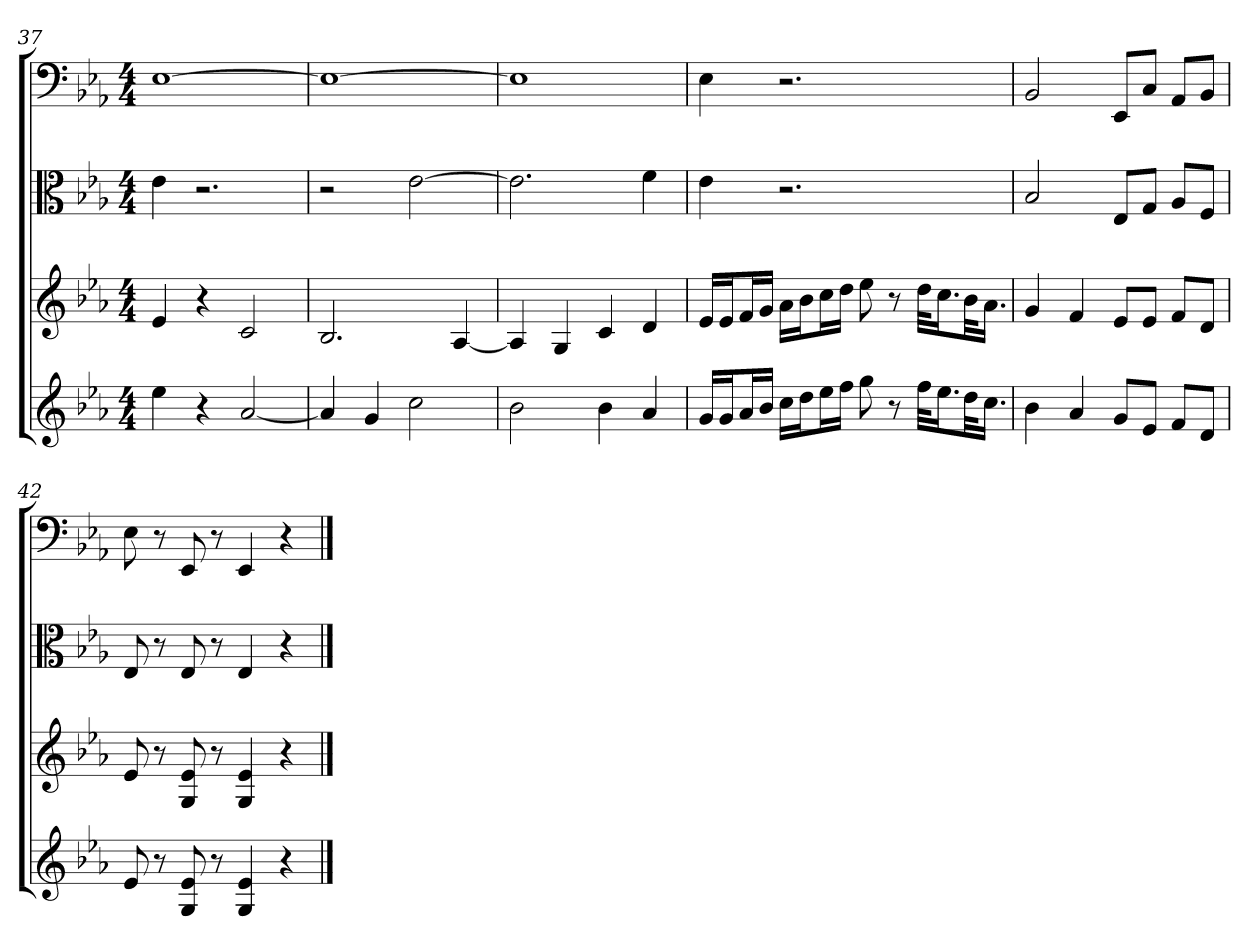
**kern	**kern	**kern	**kern
*part4	*part3	*part2	*part1
*staff4	*staff3	*staff2	*staff1
*	*	*clefC3	*clefF4
*k[b-e-a-]	*k[b-e-a-]	*k[b-e-a-]	*k[b-e-a-]
*E-:	*E-:	*E-:	*E-:
*M4/4	*M4/4	*M4/4	*M4/4
=37	=37	=37	=37
4ee-	4e-	4e-	[1E-
4r	4r	2.r	.
[2a-	2c	.	.
=38	=38	=38	=38
4a-]	2.B-	2r	1E-_
4g	.	.	.
2cc	.	[2e-	.
.	[4A-	.	.
=39	=39	=39	=39
2b-	4A-]	2.e-]	1E-]
.	4G	.	.
4b-	4c	.	.
4a-	4d	4f	.
=40	=40	=40	=40
16gLL	16e-LL	4e-	4E-
16gJ	16e-J	.	.
16a-L	16fL	.	.
16b-JJ	16gJJ	.	.
16ccLL	16a-LL	2.r	2.r
16ddJ	16b-J	.	.
16ee-L	16ccL	.	.
16ffJJ	16ddJJ	.	.
8gg	8ee-	.	.
8r	8r	.	.
32ffKLL	32ddKLL	.	.
16.ee-J	16.ccJ	.	.
32ddKL	32b-KL	.	.
16.ccJJ	16.a-JJ	.	.
=41	=41	=41	=41
4b-	4g	2B-	2BB-
4a-	4f	.	.
8gL	8e-L	8E-/L	8EE-/L
8e-J	8e-J	8G/J	8C/J
8fL	8fL	8A-/L	8AA-/L
8dJ	8dJ	8F/J	8BB-/J
=42	=42	=42	=42
8e-	8e-	8E-	8E-
8r	8r	8r	8r
8G 8e-	8G 8e-	8E-	8EE-
8r	8r	8r	8r
4G 4e-	4G 4e-	4E-	4EE-
4r	4r	4r	4r
==	==	==	==
*-	*-	*-	*-
